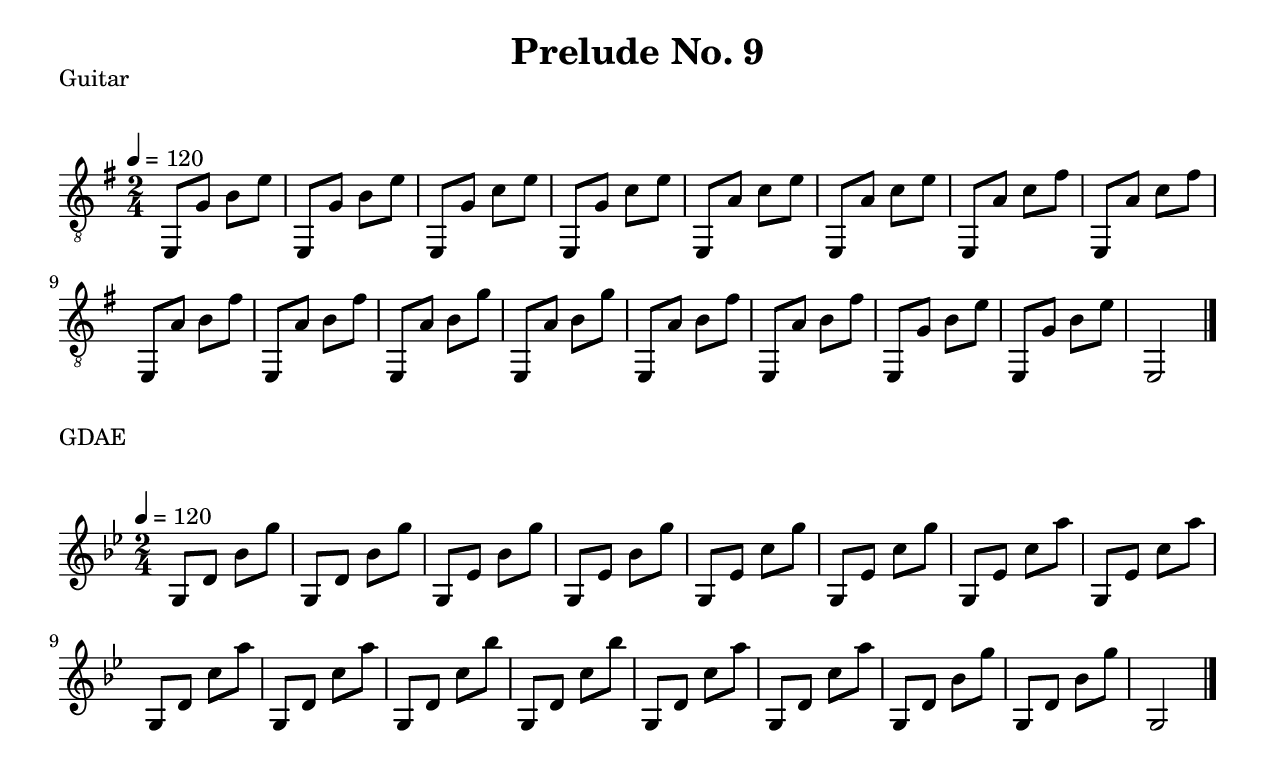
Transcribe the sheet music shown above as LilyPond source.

\version "2.18.2"
\include "style.ily"

\header {
    title = "Prelude No. 9"
}

\markup{Guitar}

treble = {
  \time 2/4 \key e \minor \tempo 4 = 120
  e,8 g b e' | e, g b e' | e, g c' e' | e, g c' e' | e, a c' e' | e, a c' e' | e, a c' fs' | e, a c' fs' |
  e, a b fs' | e, a b fs' | e, a b g' | e, a b g' | e, a b fs' | e, a b fs' | e, g b e' | e, g b e' | e,2 \bar"|."
}

\score {
  \transpose e e {
    \clef "treble_8" 
    \treble
    \set Staff.midiInstrument = #"acoustic guitar (nylon)"
  }
  \layout {}
  \midi {}
}


treble = {
  \time 2/4 \key e \minor \tempo 4 = 120
  e,8 b, g e' | e, b, g e' | e, c g e' | e, c g e' | e, c a e' | e, c a e' | e, c a fs' | e, c a fs' |
  e, b, a fs' | e, b, a fs' | e, b, a g' | e, b, a g' | e, b, a fs' | e, b, a fs' | e, b, g e' | e, b, g e' | e,2 \bar"|."
}


\markup{GDAE}

\score {
  \transpose e g' {
    <<
      \treble
%      \new TabStaff {
%        \set TabStaff.stringTunings = #violin-tuning
%        \treble
%      }
    >>
  }
  \layout {}
  \midi {}
}

